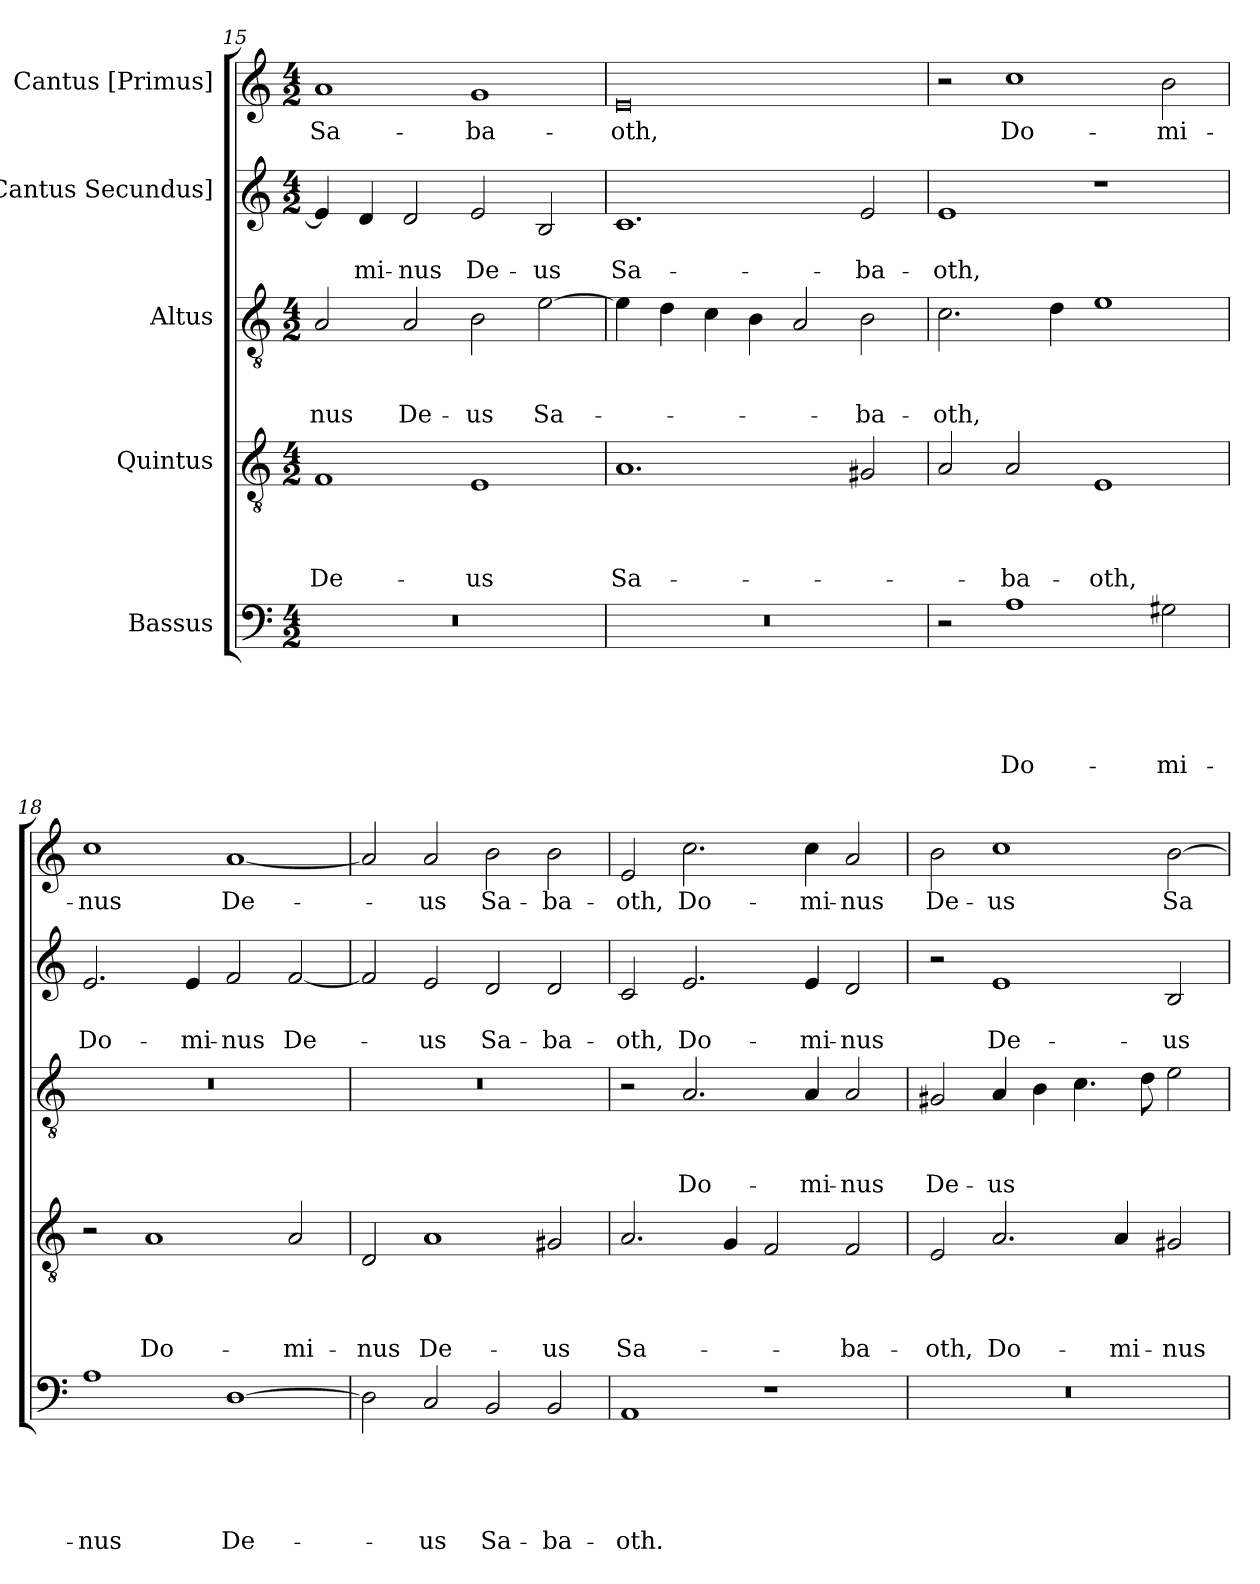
**kern	**text	**text	**text	**text	**text	**kern	**text	**text	**text	**text	**kern	**text	**text	**text	**kern	**text	**text	**kern	**text
*part5	*part5	*part5	*part5	*part5	*part5	*part4	*part4	*part4	*part4	*part4	*part3	*part3	*part3	*part3	*part2	*part2	*part2	*part1	*part1
*staff5	*staff5	*staff5	*staff5	*staff5	*staff5	*staff4	*staff4	*staff4	*staff4	*staff4	*staff3	*staff3	*staff3	*staff3	*staff2	*staff2	*staff2	*staff1	*staff1
*I"Bassus	*	*	*	*	*	*I"Quintus	*	*	*	*	*I"Altus	*	*	*	*I"[Cantus Secundus]	*	*	*I"Cantus [Primus]	*
*clefF4	*	*	*	*	*	*clefGv2	*	*	*	*	*clefGv2	*	*	*	*clefG2	*	*	*clefG2	*
*k[]	*	*	*	*	*	*k[]	*	*	*	*	*k[]	*	*	*	*k[]	*	*	*k[]	*
*M4/2	*	*	*	*	*	*M4/2	*	*	*	*	*M4/2	*	*	*	*M4/2	*	*	*M4/2	*
=15	=15	=15	=15	=15	=15	=15	=15	=15	=15	=15	=15	=15	=15	=15	=15	=15	=15	=15	=15
0r	.	.	.	.	.	1F/	.	.	.	De-	2A/	.	.	-nus	4e/]	.	.	1a/	Sa-
.	.	.	.	.	.	.	.	.	.	.	.	.	.	.	4d/	.	-mi-	.	.
.	.	.	.	.	.	.	.	.	.	.	2A/	.	.	De-	2d/	.	-nus	.	.
.	.	.	.	.	.	1E/	.	.	.	-us	2B\	.	.	-us	2e/	.	De-	1g/	-ba-
.	.	.	.	.	.	.	.	.	.	.	[2e\	.	.	Sa-	2B/	.	-us	.	.
=16	=16	=16	=16	=16	=16	=16	=16	=16	=16	=16	=16	=16	=16	=16	=16	=16	=16	=16	=16
0r	.	.	.	.	.	1.A/	.	.	.	Sa-	4e\]	.	.	.	1.c/	.	Sa-	0e/	-oth,
.	.	.	.	.	.	.	.	.	.	.	4d\	.	.	.	.	.	.	.	.
.	.	.	.	.	.	.	.	.	.	.	4c\	.	.	.	.	.	.	.	.
.	.	.	.	.	.	.	.	.	.	.	4B\	.	.	.	.	.	.	.	.
.	.	.	.	.	.	.	.	.	.	.	2A/	.	.	.	.	.	.	.	.
.	.	.	.	.	.	2G#X/	.	.	.	.	2B\	.	.	-ba-	2e/	.	-ba-	.	.
=17	=17	=17	=17	=17	=17	=17	=17	=17	=17	=17	=17	=17	=17	=17	=17	=17	=17	=17	=17
2r	.	.	.	.	.	2A/	.	.	.	.	2.c\	.	.	-oth,	1e/	.	-oth,	2r	.
1A\	.	.	.	.	Do-	2A/	.	.	.	-ba-	.	.	.	.	.	.	.	1cc\	Do-
.	.	.	.	.	.	.	.	.	.	.	4d\	.	.	.	.	.	.	.	.
.	.	.	.	.	.	1E/	.	.	.	-oth,	1e\	.	.	.	1r	.	.	.	.
2G#X\	.	.	.	.	-mi-	.	.	.	.	.	.	.	.	.	.	.	.	2b\	-mi-
=18	=18	=18	=18	=18	=18	=18	=18	=18	=18	=18	=18	=18	=18	=18	=18	=18	=18	=18	=18
1A\	.	.	.	.	-nus	2r	.	.	.	.	0r	.	.	.	2.e/	.	Do-	1cc\	-nus
.	.	.	.	.	.	1A/	.	.	.	Do-	.	.	.	.	.	.	.	.	.
.	.	.	.	.	.	.	.	.	.	.	.	.	.	.	4e/	.	-mi-	.	.
[1D\	.	.	.	.	De-	.	.	.	.	.	.	.	.	.	2f/	.	-nus	[1a/	De-
.	.	.	.	.	.	2A/	.	.	.	-mi-	.	.	.	.	[2f/	.	De-	.	.
=19	=19	=19	=19	=19	=19	=19	=19	=19	=19	=19	=19	=19	=19	=19	=19	=19	=19	=19	=19
2D\]	.	.	.	.	.	2D/	.	.	.	-nus	0r	.	.	.	2f/]	.	.	2a/]	.
2C/	.	.	.	.	-us	1A/	.	.	.	De-	.	.	.	.	2e/	.	-us	2a/	-us
2BB/	.	.	.	.	Sa-	.	.	.	.	.	.	.	.	.	2d/	.	Sa-	2b\	Sa-
2BB/	.	.	.	.	-ba-	2G#X/	.	.	.	-us	.	.	.	.	2d/	.	-ba-	2b\	-ba-
=20	=20	=20	=20	=20	=20	=20	=20	=20	=20	=20	=20	=20	=20	=20	=20	=20	=20	=20	=20
1AA/	.	.	.	.	-oth.	2.A/	.	.	.	Sa-	2r	.	.	.	2c/	.	-oth,	2e/	-oth,
.	.	.	.	.	.	.	.	.	.	.	2.A/	.	.	Do-	2.e/	.	Do-	2.cc\	Do-
.	.	.	.	.	.	4G/	.	.	.	.	.	.	.	.	.	.	.	.	.
1r	.	.	.	.	.	2F/	.	.	.	.	.	.	.	.	.	.	.	.	.
.	.	.	.	.	.	.	.	.	.	.	4A/	.	.	-mi-	4e/	.	-mi-	4cc\	-mi-
.	.	.	.	.	.	2F/	.	.	.	-ba-	2A/	.	.	-nus	2d/	.	-nus	2a/	-nus
=21	=21	=21	=21	=21	=21	=21	=21	=21	=21	=21	=21	=21	=21	=21	=21	=21	=21	=21	=21
0r	.	.	.	.	.	2E/	.	.	.	-oth,	2G#X/	.	.	De-	2r	.	.	2b\	De-
.	.	.	.	.	.	2.A/	.	.	.	Do-	4A/	.	.	-us	1e/	.	De-	1cc\	-us
.	.	.	.	.	.	.	.	.	.	.	4B\	.	.	.	.	.	.	.	.
.	.	.	.	.	.	.	.	.	.	.	4.c\	.	.	.	.	.	.	.	.
.	.	.	.	.	.	4A/	.	.	.	-mi-	.	.	.	.	.	.	.	.	.
.	.	.	.	.	.	.	.	.	.	.	8d\	.	.	.	.	.	.	.	.
.	.	.	.	.	.	2G#X/	.	.	.	-nus	2e\	.	.	.	2B/	.	-us	[2b\	Sa-
=	=	=	=	=	=	=	=	=	=	=	=	=	=	=	=	=	=	=	=
*-	*-	*-	*-	*-	*-	*-	*-	*-	*-	*-	*-	*-	*-	*-	*-	*-	*-	*-	*-
